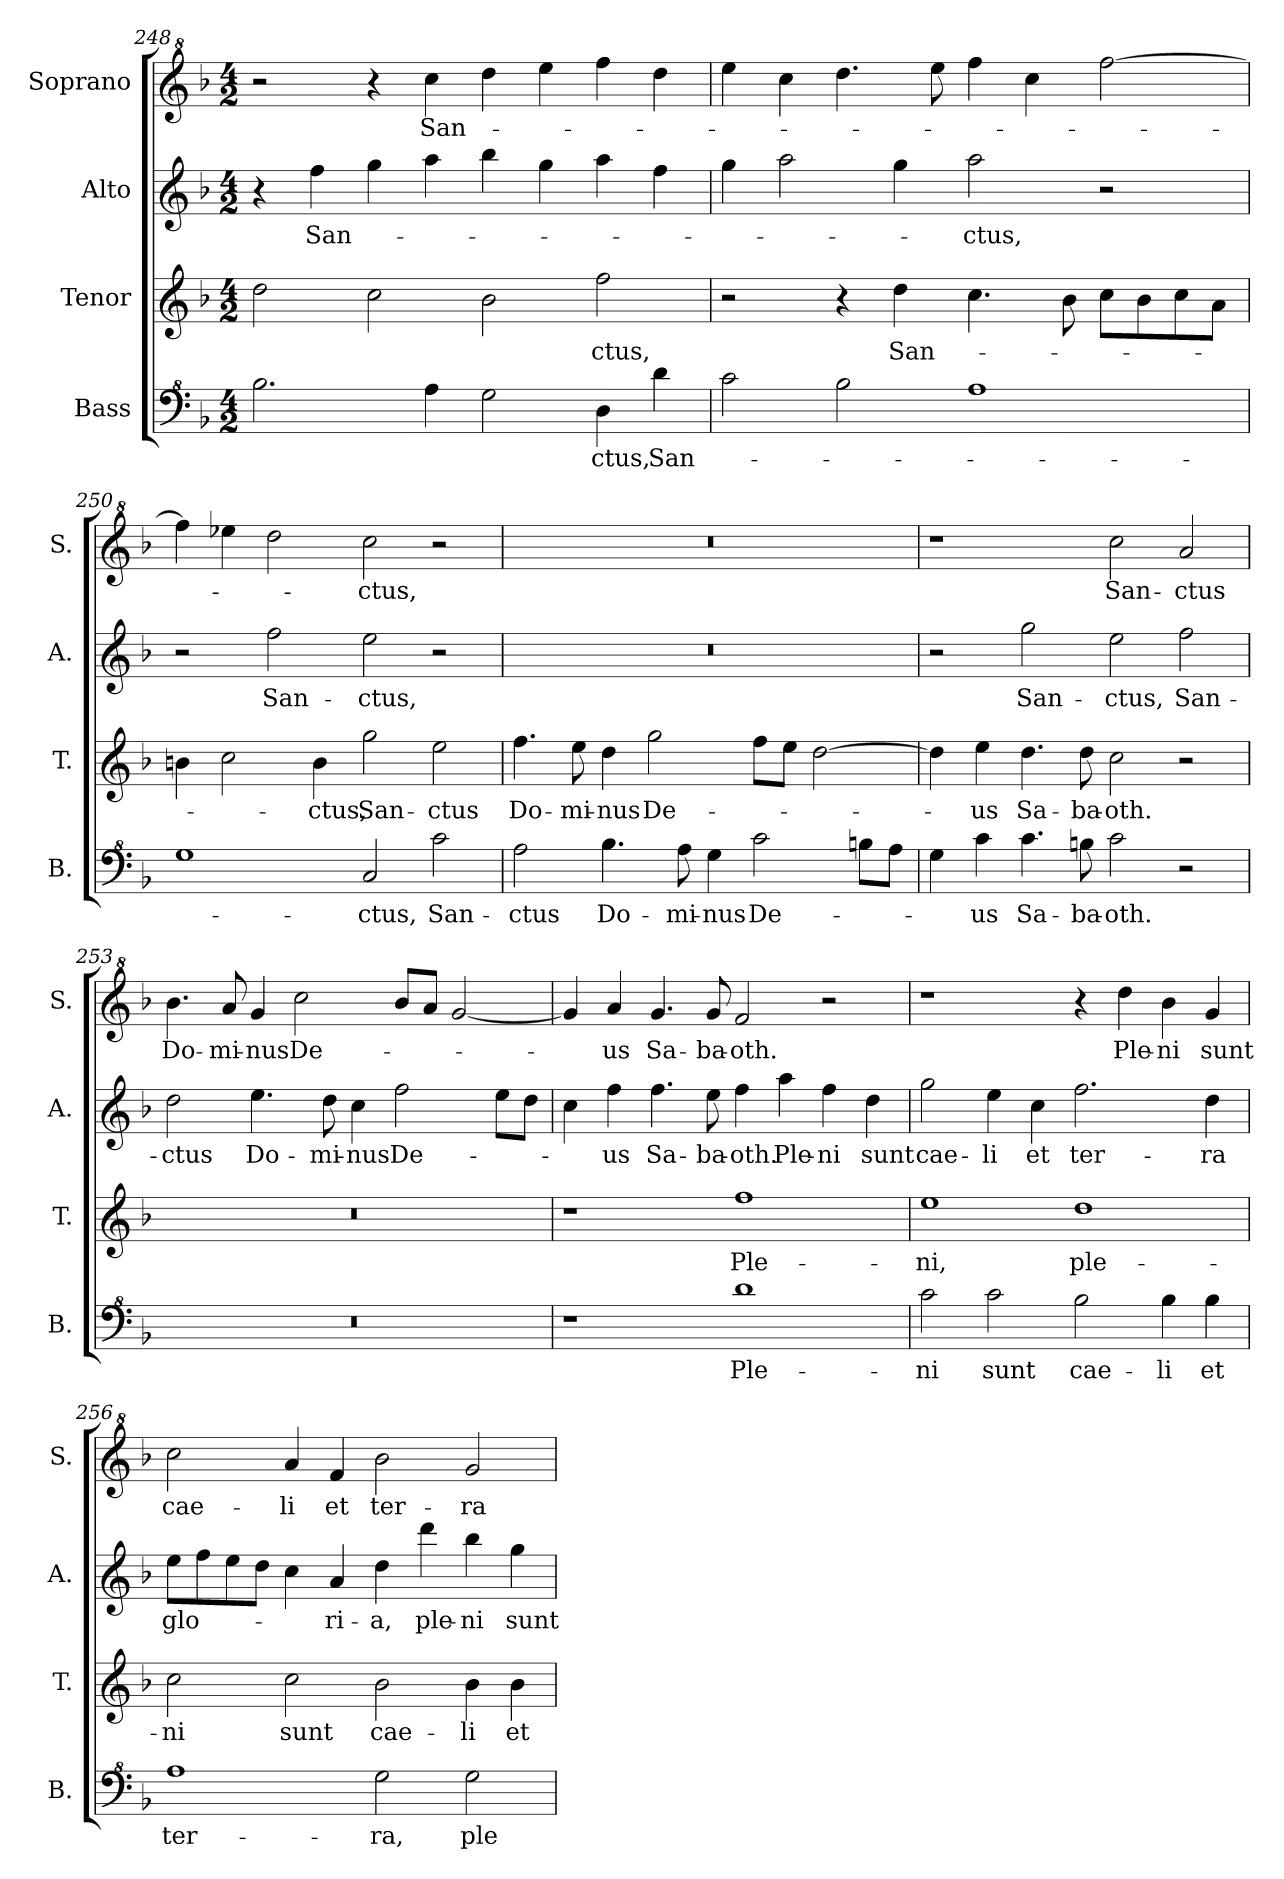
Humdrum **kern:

**kern	**text	**kern	**text	**kern	**text	**kern	**text
*part4	*part4	*part3	*part3	*part2	*part2	*part1	*part1
*staff4	*staff4	*staff3	*staff3	*staff2	*staff2	*staff1	*staff1
*I"Bass	*	*I"Tenor	*	*I"Alto	*	*I"Soprano	*
*I'B.	*	*I'T.	*	*I'A.	*	*I'S.	*
*clefF^4	*	*clefG2	*	*clefG2	*	*clefG^2	*
*k[b-]	*	*k[b-]	*	*k[b-]	*	*k[b-]	*
*M4/2	*	*M4/2	*	*M4/2	*	*M4/2	*
=248	=248	=248	=248	=248	=248	=248	=248
2.b-\	.	2dd\	.	4r	.	2r	.
!	!	!	!	!	!LO:LY:b	!	!
.	.	.	.	4ff\	San-	.	.
.	.	2cc\	.	4gg\	.	4r	.
!	!	!	!	!	!	!	!LO:LY:b
4a\	.	.	.	4aa\	.	4ccc\	San-
2g\	.	2b-\	.	4bb-\	.	4ddd\	.
.	.	.	.	4gg\	.	4eee\	.
!	!LO:LY:b	!	!LO:LY:b	!	!	!	!
4d\	-ctus,	2ff\	-ctus,	4aa\	.	4fff\	.
!	!LO:LY:b	!	!	!	!	!	!
4dd\	San-	.	.	4ff\	.	4ddd\	.
=249	=249	=249	=249	=249	=249	=249	=249
2cc\	.	2r	.	4gg\	.	4eee\	.
.	.	.	.	2aa\	.	4ccc\	.
2b-\	.	4r	.	.	.	4.ddd\	.
!	!	!	!LO:LY:b	!	!	!	!
.	.	4dd\	San-	4gg\	.	.	.
.	.	.	.	.	.	8eee\	.
!	!	!	!	!	!LO:LY:b	!	!
1a	.	4.cc\	.	2aa\	-ctus,	4fff\	.
.	.	.	.	.	.	4ccc\	.
.	.	8b-\	.	.	.	.	.
.	.	8cc\L	.	2r	.	[2fff\	.
.	.	8b-\	.	.	.	.	.
.	.	8cc\	.	.	.	.	.
.	.	8a\J	.	.	.	.	.
=250	=250	=250	=250	=250	=250	=250	=250
1g	.	4bn\	.	2r	.	4fff\]	.
.	.	2cc\	.	.	.	4eee-X\	.
!	!	!	!	!	!LO:LY:b	!	!
.	.	.	.	2ff\	San-	2ddd\	.
!	!	!	!LO:LY:b	!	!	!	!
.	.	4b\	-ctus,	.	.	.	.
!	!LO:LY:b	!	!LO:LY:b	!	!LO:LY:b	!	!LO:LY:b
2c/	-ctus,	2gg\	San-	2ee\	-ctus,	2ccc\	-ctus,
!	!LO:LY:b	!	!LO:LY:b	!	!	!	!
2cc\	San-	2ee\	-ctus	2r	.	2r	.
=251	=251	=251	=251	=251	=251	=251	=251
!	!LO:LY:b	!	!LO:LY:b	!	!	!	!
2a\	-ctus	4.ff\	Do-	0r	.	0r	.
!	!	!	!LO:LY:b	!	!	!	!
.	.	8ee\	-mi-	.	.	.	.
!	!LO:LY:b	!	!LO:LY:b	!	!	!	!
4.b-\	Do-	4dd\	-nus	.	.	.	.
!	!	!	!LO:LY:b	!	!	!	!
.	.	2gg\	De-	.	.	.	.
!	!LO:LY:b	!	!	!	!	!	!
8a\	-mi-	.	.	.	.	.	.
!	!LO:LY:b	!	!	!	!	!	!
4g\	-nus	.	.	.	.	.	.
!	!LO:LY:b	!	!	!	!	!	!
2cc\	De-	8ff\L	.	.	.	.	.
.	.	8ee\J	.	.	.	.	.
.	.	[2dd\	.	.	.	.	.
8bn\L	.	.	.	.	.	.	.
8a\J	.	.	.	.	.	.	.
!!LO:LB:g=z
=252	=252	=252	=252	=252	=252	=252	=252
4g\	.	4dd\]	.	2r	.	1r	.
!	!LO:LY:b	!	!LO:LY:b	!	!	!	!
4cc\	-us	4ee\	-us	.	.	.	.
!	!LO:LY:b	!	!LO:LY:b	!	!LO:LY:b	!	!
4.cc\	Sa-	4.dd\	Sa-	2gg\	San-	.	.
!	!LO:LY:b	!	!LO:LY:b	!	!	!	!
8bn\	-ba-	8dd\	-ba-	.	.	.	.
!	!LO:LY:b	!	!LO:LY:b	!	!LO:LY:b	!	!LO:LY:b
2cc\	-oth.	2cc\	-oth.	2ee\	-ctus,	2ccc\	San-
!	!	!	!	!	!LO:LY:b	!	!LO:LY:b
2r	.	2r	.	2ff\	San-	2aa/	-ctus
=253	=253	=253	=253	=253	=253	=253	=253
!	!	!	!	!	!LO:LY:b	!	!LO:LY:b
0r	.	0r	.	2dd\	-ctus	4.bb-\	Do-
!	!	!	!	!	!	!	!LO:LY:b
.	.	.	.	.	.	8aa/	-mi-
!	!	!	!	!	!LO:LY:b	!	!LO:LY:b
.	.	.	.	4.ee\	Do-	4gg/	-nus
!	!	!	!	!	!	!	!LO:LY:b
.	.	.	.	.	.	2ccc\	De-
!	!	!	!	!	!LO:LY:b	!	!
.	.	.	.	8dd\	-mi-	.	.
!	!	!	!	!	!LO:LY:b	!	!
.	.	.	.	4cc\	-nus	.	.
!	!	!	!	!	!LO:LY:b	!	!
.	.	.	.	2ff\	De-	8bb-/L	.
.	.	.	.	.	.	8aa/J	.
.	.	.	.	.	.	[2gg/	.
.	.	.	.	8ee\L	.	.	.
.	.	.	.	8dd\J	.	.	.
=254	=254	=254	=254	=254	=254	=254	=254
1r	.	1r	.	4cc\	.	4gg/]	.
!	!	!	!	!	!LO:LY:b	!	!LO:LY:b
.	.	.	.	4ff\	-us	4aa/	-us
!	!	!	!	!	!LO:LY:b	!	!LO:LY:b
.	.	.	.	4.ff\	Sa-	4.gg/	Sa-
!	!	!	!	!	!LO:LY:b	!	!LO:LY:b
.	.	.	.	8ee\	-ba-	8gg/	-ba-
!	!LO:LY:b	!	!LO:LY:b	!	!LO:LY:b	!	!LO:LY:b
1dd	Ple-	1ff	Ple-	4ff\	-oth.	2ff/	-oth.
!	!	!	!	!	!LO:LY:b	!	!
.	.	.	.	4aa\	Ple-	.	.
!	!	!	!	!	!LO:LY:b	!	!
.	.	.	.	4ff\	-ni	2r	.
!	!	!	!	!	!LO:LY:b	!	!
.	.	.	.	4dd\	sunt	.	.
=255	=255	=255	=255	=255	=255	=255	=255
!	!LO:LY:b	!	!LO:LY:b	!	!LO:LY:b	!	!
2cc\	-ni	1ee	-ni,	2gg\	cae-	1r	.
!	!LO:LY:b	!	!	!	!LO:LY:b	!	!
2cc\	sunt	.	.	4ee\	-li	.	.
!	!	!	!	!	!LO:LY:b	!	!
.	.	.	.	4cc\	et	.	.
!	!LO:LY:b	!	!LO:LY:b	!	!LO:LY:b	!	!
2b-\	cae-	1dd	ple-	2.ff\	ter-	4r	.
!	!	!	!	!	!	!	!LO:LY:b
.	.	.	.	.	.	4ddd\	Ple-
!	!LO:LY:b	!	!	!	!	!	!LO:LY:b
4b-\	-li	.	.	.	.	4bb-\	-ni
!	!LO:LY:b	!	!	!	!LO:LY:b	!	!LO:LY:b
4b-\	et	.	.	4dd\	-ra	4gg/	sunt
=256	=256	=256	=256	=256	=256	=256	=256
!	!LO:LY:b	!	!LO:LY:b	!	!LO:LY:b	!	!LO:LY:b
1a	ter-	2cc\	-ni	8ee\L	glo-	2ccc\	cae-
.	.	.	.	8ff\	.	.	.
.	.	.	.	8ee\	.	.	.
.	.	.	.	8dd\J	.	.	.
!	!	!	!LO:LY:b	!	!	!	!LO:LY:b
.	.	2cc\	sunt	4cc\	.	4aa/	-li
!	!	!	!	!	!LO:LY:b	!	!LO:LY:b
.	.	.	.	4a/	-ri-	4ff/	et
!	!LO:LY:b	!	!LO:LY:b	!	!LO:LY:b	!	!LO:LY:b
2g\	-ra,	2b-\	cae-	4dd\	-a,	2bb-\	ter-
!	!	!	!	!	!LO:LY:b	!	!
.	.	.	.	4ddd\	ple-	.	.
!	!LO:LY:b	!	!LO:LY:b	!	!LO:LY:b	!	!LO:LY:b
2g\	ple-	4b-\	-li	4bb-\	-ni	2gg/	-ra
!	!	!	!LO:LY:b	!	!LO:LY:b	!	!
.	.	4b-\	et	4gg\	sunt	.	.
=	=	=	=	=	=	=	=
*-	*-	*-	*-	*-	*-	*-	*-
